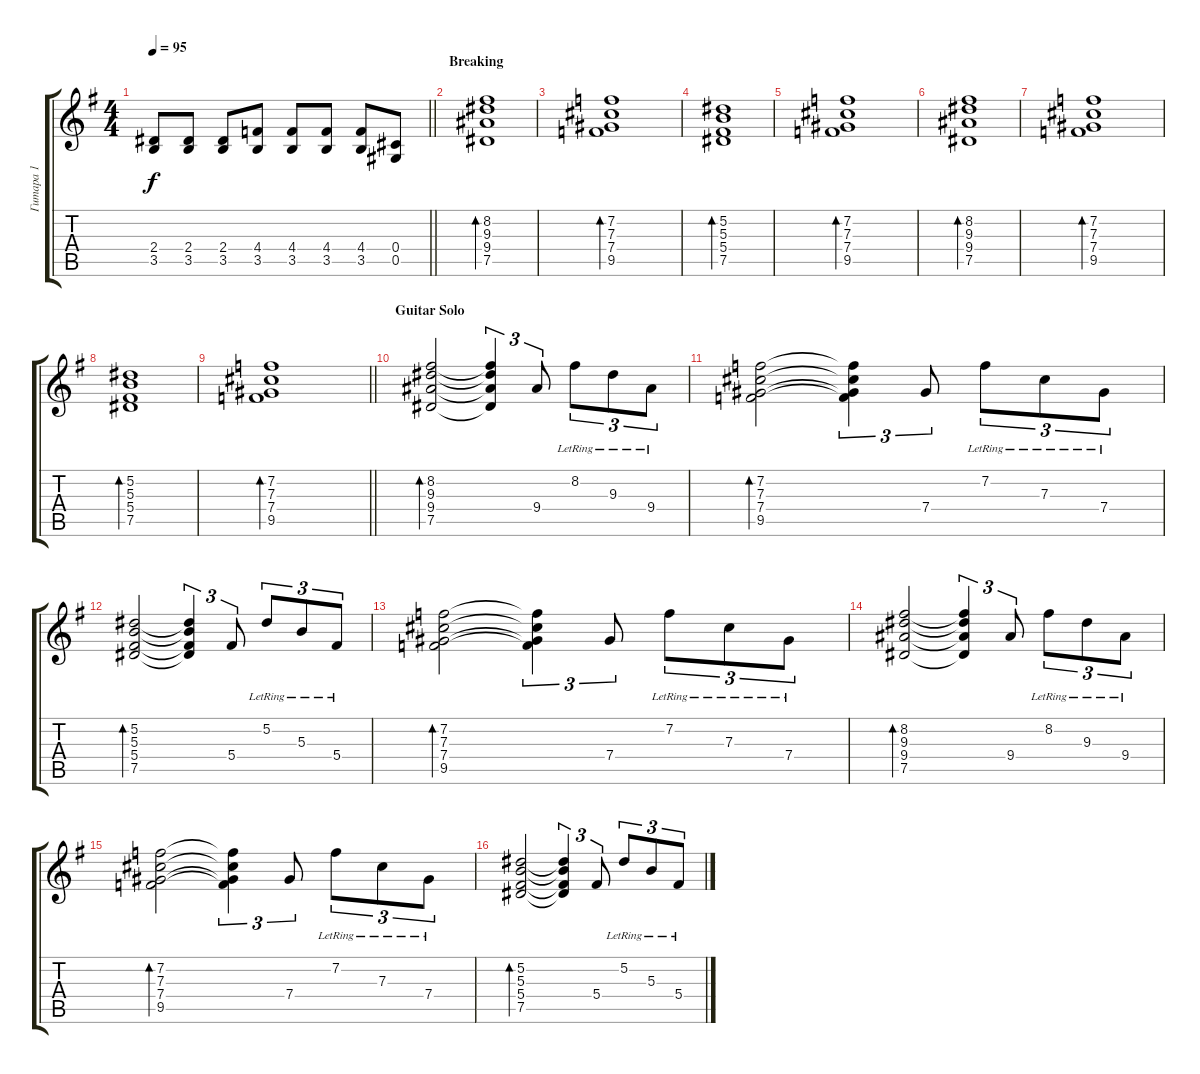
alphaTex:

\track ("Гитара 1" "Гитара 1") {instrument distortionguitar}
\staff {score tabs}
\tuning (Eb4 Bb3 Gb3 Db3 Ab2 Eb2) {hide}
\ts (4 4)
\tempo 95
\clef g2
\barLineRight lightlight
\ks eminor
(2.4 3.5).8{dy f} (2.4 3.5).8 (2.4 3.5).8 (4.4 3.5).8 (4.4 3.5).8 (4.4 3.5).8 (4.4 3.5).8 (0.4 0.5).8 |
\section ("" "Breaking")
(8.2 9.3 9.4 7.5).1{bd 120} |
(7.2 7.3 7.4 9.5).1{bd 120} |
(5.2 5.3 5.4 7.5).1{bd 120} |
(7.2 7.3 7.4 9.5).1{bd 120} |
(8.2 9.3 9.4 7.5).1{bd 120} |
(7.2 7.3 7.4 9.5).1{bd 120} |
(5.2 5.3 5.4 7.5).1{bd 120} |
\barLineRight lightlight
(7.2 7.3 7.4 9.5).1{bd 120} |
\section ("" "Guitar Solo ")
(8.2 9.3 9.4 7.5).2{bd 120} (8.2{t} 9.3{t} 9.4{t} 7.5{t}).4{tu (3 2)} 9.4.8{tu (3 2)} 8.2{lr}.8{tu (3 2)} 9.3{lr}.8{tu (3 2)} 9.4{lr}.8{tu (3 2)} |
(7.2 7.3 7.4 9.5).2{bd 120} (7.2{t} 7.3{t} 7.4{t} 9.5{t}).4{tu (3 2)} 7.4.8{tu (3 2)} 7.2{lr}.8{tu (3 2)} 7.3{lr}.8{tu (3 2)} 7.4{lr}.8{tu (3 2)} |
(5.2 5.3 5.4 7.5).2{bd 120} (5.2{t} 5.3{t} 5.4{t} 7.5{t}).4{tu (3 2)} 5.4.8{tu (3 2)} 5.2{lr}.8{tu (3 2)} 5.3{lr}.8{tu (3 2)} 5.4{lr}.8{tu (3 2)} |
(7.2 7.3 7.4 9.5).2{bd 120} (7.2{t} 7.3{t} 7.4{t} 9.5{t}).4{tu (3 2)} 7.4.8{tu (3 2)} 7.2{lr}.8{tu (3 2)} 7.3{lr}.8{tu (3 2)} 7.4{lr}.8{tu (3 2)} |
(8.2 9.3 9.4 7.5).2{bd 120} (8.2{t} 9.3{t} 9.4{t} 7.5{t}).4{tu (3 2)} 9.4.8{tu (3 2)} 8.2{lr}.8{tu (3 2)} 9.3{lr}.8{tu (3 2)} 9.4{lr}.8{tu (3 2)} |
(7.2 7.3 7.4 9.5).2{bd 120} (7.2{t} 7.3{t} 7.4{t} 9.5{t}).4{tu (3 2)} 7.4.8{tu (3 2)} 7.2{lr}.8{tu (3 2)} 7.3{lr}.8{tu (3 2)} 7.4{lr}.8{tu (3 2)} |
(5.2 5.3 5.4 7.5).2{bd 120} (5.2{t} 5.3{t} 5.4{t} 7.5{t}).4{tu (3 2)} 5.4.8{tu (3 2)} 5.2{lr}.8{tu (3 2)} 5.3{lr}.8{tu (3 2)} 5.4{lr}.8{tu (3 2)}
